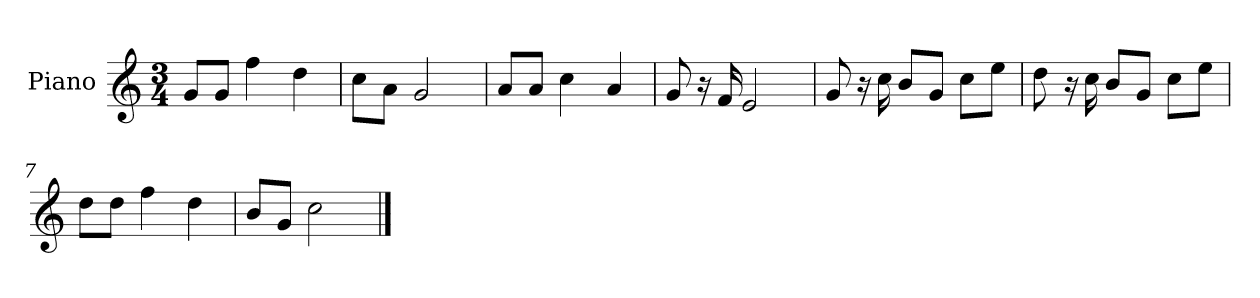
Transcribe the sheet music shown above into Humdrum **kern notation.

**kern
*part1
*staff1
*I"Piano
*I'P-no
*clefG2
*k[]
*M3/4
*MM183
=1
8g/L
8g/J
4ff\
4dd\
=2
8cc\L
8a\J
2g/
=3
8a/L
8a/J
4cc\
4a/
=4
8g/
16r
16f/
2e/
=5
8g/
16r
16cc\
8b/L
8g/J
8cc\L
8ee\J
=6
8dd\
16r
16cc\
8b/L
8g/J
8cc\L
8ee\J
=7
8dd\L
8dd\J
4ff\
4dd\
=8
8b/L
8g/J
2cc\
==
*-
